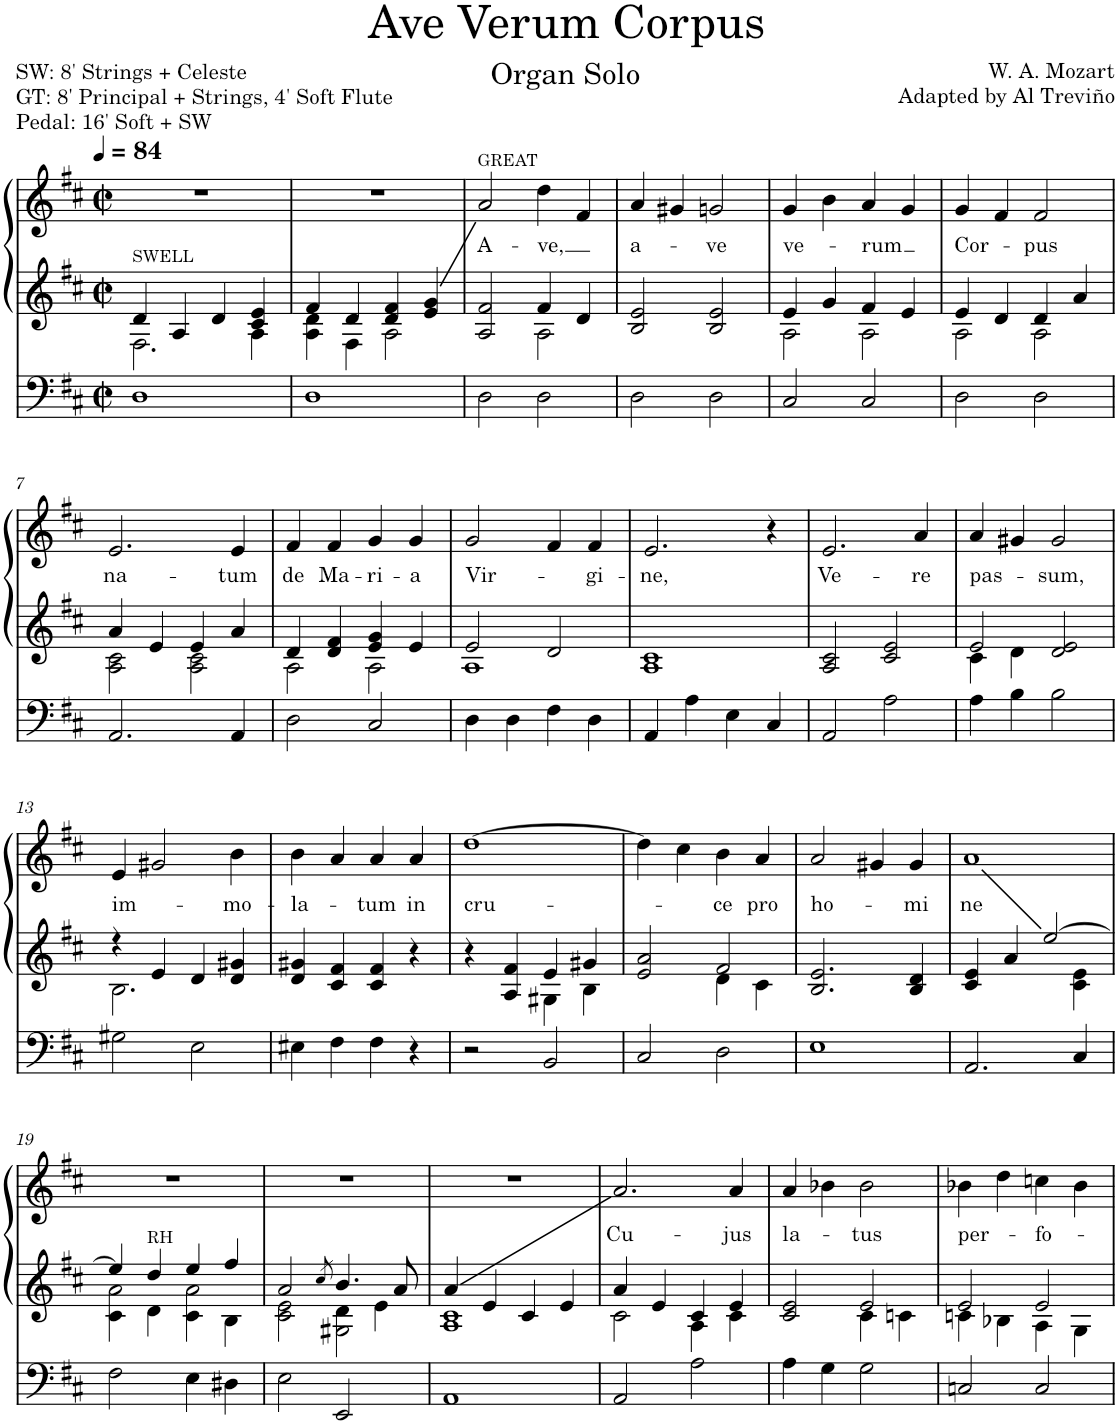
**kern	**kern	**kern	**text
*part1	*part1	*part1	*part1
*staff3	*staff2	*staff1	*staff1
*I"Organ	*	*	*
*I'Org.	*	*	*
*clefF4	*clefG2	*clefG2	*
*k[f#c#]	*k[f#c#]	*k[f#c#]	*
*M2/2	*M2/2	*M2/2	*
*met(c|)	*met(c|)	*met(c|)	*
*MM84	*MM84	*MM84	*
=1	=1	=1	=1
*	*^	*	*
!	!LO:TX:a:t=SWELL	!	!	!
1D	4d/	2.F#\	1r	.
.	4A/	.	.	.
.	4d/	.	.	.
.	4c#/ 4e/	4A\	.	.
=2	=2	=2	=2	=2
1D	4f#/	4A\ 4d\	1r	.
.	4d/	4F#\	.	.
.	4d/ 4f#/	2A\	.	.
.	4e/ 4g/	.	.	.
=3	=3	=3	=3	=3
!	!	!	!LO:TX:a:t=GREAT	!
!	!	!	!	!LO:LY:b
2D\	2A/ 2f#/	2ryy	2a/	A-
!	!	!	!	!LO:LY:b
2D\	4f#/	2A\	4dd\	-ve,
.	4d/	.	4f#/	.
*	*v	*v	*	*
=4	=4	=4	=4
!	!	!	!LO:LY:b
2D\	2B/ 2e/	4a/	a-
.	.	4g#X/	.
!	!	!	!LO:LY:b
2D\	2B/ 2e/	2gn/	-ve
=5	=5	=5	=5
*	*^	*	*
!	!	!	!	!LO:LY:b
2C#/	4e/	2A\	4g/	ve-
.	4g/	.	4b\	.
!	!	!	!	!LO:LY:b
2C#/	4f#/	2A\	4a/	-rum
.	4e/	.	4g/	.
=6	=6	=6	=6	=6
!	!	!	!	!LO:LY:b
2D\	4e/	2A\	4g/	Cor-
.	4d/	.	4f#/	.
!	!	!	!	!LO:LY:b
2D\	4d/	2A\	2f#/	-pus
.	4a/	.	.	.
!!LO:LB:g=z
=7	=7	=7	=7	=7
!	!	!	!	!LO:LY:b
2.AA/	4a/	2A\ 2c#\	2.e/	na-
.	4e/	.	.	.
.	4e/	2A\ 2c#\	.	.
!	!	!	!	!LO:LY:b
4AA/	4a/	.	4e/	-tum
=8	=8	=8	=8	=8
!	!	!	!	!LO:LY:b
2D\	4d/	2A\	4f#/	de
!	!	!	!	!LO:LY:b
.	4d/ 4f#/	.	4f#/	Ma-
!	!	!	!	!LO:LY:b
2C#/	4e/ 4g/	2A\	4g/	-ri-
!	!	!	!	!LO:LY:b
.	4e/	.	4g/	-a
=9	=9	=9	=9	=9
!	!	!	!	!LO:LY:b
4D\	2e/	1A	2g/	Vir-
4D\	.	.	.	.
4F#\	2d/	.	4f#/	.
!	!	!	!	!LO:LY:b
4D\	.	.	4f#/	-gi-
*	*v	*v	*	*
=10	=10	=10	=10
!	!	!	!LO:LY:b
4AA/	1A 1c#	2.e/	-ne,
4A\	.	.	.
4E\	.	.	.
4C#/	.	4r	.
=11	=11	=11	=11
!	!	!	!LO:LY:b
2AA/	2A/ 2c#/	2.e/	Ve-
2A\	2c#/ 2e/	.	.
!	!	!	!LO:LY:b
.	.	4a/	-re
=12	=12	=12	=12
*	*^	*	*
!	!	!	!	!LO:LY:b
4A\	2e/	4c#\	4a/	pas-
4B\	.	4d\	4g#X/	.
!	!	!	!	!LO:LY:b
2B\	2d/ 2e/	2ryy	2g#/	-sum,
!!LO:LB:g=z
=13	=13	=13	=13	=13
!	!	!	!	!LO:LY:b
2G#X\	4r	2.B\	4e/	im-
.	4e/	.	2g#X/	.
2E\	4d/	.	.	.
!	!	!	!	!LO:LY:b
.	4d/ 4g#X/	4ryy	4b\	-mo-
=14	=14	=14	=14	=14
!	!	!	!	!LO:LY:b
*	*v	*v	*	*
4E#X\	4d/ 4g#X/	4b\	-la-
4F#\	4c#/ 4f#/	4a/	.
!	!	!	!LO:LY:b
4F#\	4c#/ 4f#/	4a/	-tum
!	!	!	!LO:LY:b
4r	4r	4a/	in
=15	=15	=15	=15
*	*^	*	*
!	!	!	!	!LO:LY:b
2r	4r	2ryy	[1dd	cru-
.	4A/ 4f#/	.	.	.
2BB/	4e/	4G#X\	.	.
.	4g#X/	4B\	.	.
=16	=16	=16	=16	=16
2C#/	2e/ 2a/	2ryy	4dd\]	.
.	.	.	4cc#\	.
!	!	!	!	!LO:LY:b
2D\	2f#/	4d\	4b\	-ce
!	!	!	!	!LO:LY:b
.	.	4c#\	4a/	pro
=17	=17	=17	=17	=17
!	!	!	!	!LO:LY:b
*	*v	*v	*	*
1E	2.B/ 2.e/	2a/	ho-
.	.	4g#X/	.
!	!	!	!LO:LY:b
.	4B/ 4d/	4g#/	-mi
=18	=18	=18	=18
*	*^	*	*
!	!	!	!	!LO:LY:b
2.AA/	4c#/ 4e/	2.ryy	1a	ne
.	4a/	.	.	.
.	[2ee/	.	.	.
4C#/	.	4c#\ 4e\	.	.
!!LO:LB:g=z
=19	=19	=19	=19	=19
*	*	*^	*	*
2F#\	4ee/]	2a\	4c#\	1r	.
!	!LO:TX:a:t=RH	!	!	!	!
.	4dd/	.	4d\	.	.
4E\	4ee/	2a\	4c#\	.	.
4D#X\	4ff#/	.	4B\	.	.
=20	=20	=20	=20	=20	=20
2E\	2a/	2c#\ 2e\	2ryy	1r	.
.	8qcc#/	.	.	.	.
2EE/	4.b/	4d\	2G#X\	.	.
.	.	4e\	.	.	.
.	8a/	.	.	.	.
*	*	*v	*v	*	*
=21	=21	=21	=21	=21
1AA	4a/	1A 1c#	1r	.
.	4e/	.	.	.
.	4c#/	.	.	.
.	4e/	.	.	.
=22	=22	=22	=22	=22
!	!	!	!	!LO:LY:b
2AA/	4a/	2c#\	2.a/	Cu-
.	4e/	.	.	.
2A\	4c#/	4A\	.	.
!	!	!	!	!LO:LY:b
.	4e/	4c#\	4a/	-jus
=23	=23	=23	=23	=23
!	!	!	!	!LO:LY:b
4A\	2c#/ 2e/	2ryy	4a/	la-
4G\	.	.	4b-X\	.
!	!	!	!	!LO:LY:b
2G\	2e/	4c#\	2b-\	-tus
.	.	4cn\	.	.
=24	=24	=24	=24	=24
!	!	!	!	!LO:LY:b
2Cn/	2e/	4cn\	4b-X\	per-
.	.	4B-X\	4dd\	.
!	!	!	!	!LO:LY:b
2C/	2e/	4A\	4ccn\	-fo-
.	.	4G\	4b-\	.
*	*v	*v	*	*
=	=	=	=
*-	*-	*-	*-
